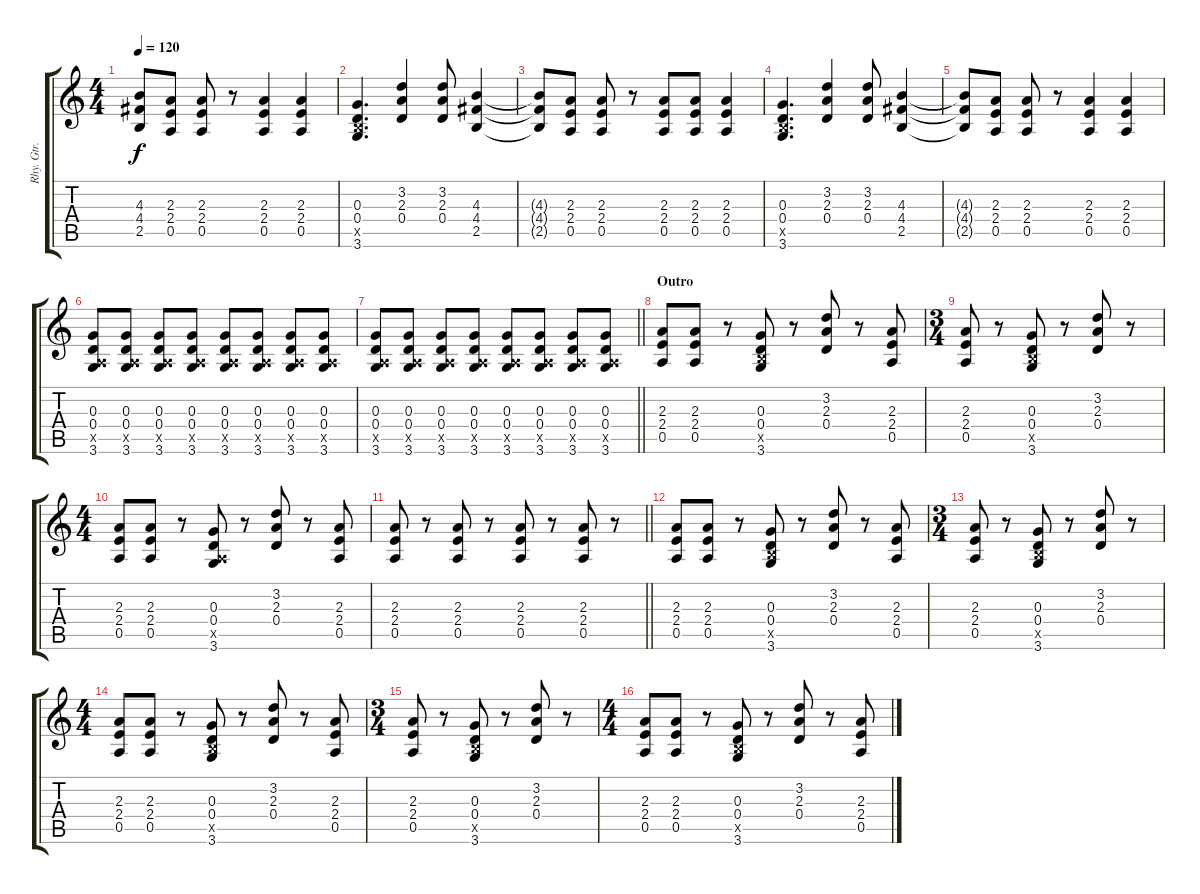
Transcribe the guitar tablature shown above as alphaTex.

\track ("Rhy. Gtr. 2" "Rhy. Gtr. ") {instrument distortionguitar}
\staff {score tabs}
\tuning (E4 B3 G3 D3 A2 E2) {hide}
\ts (4 4)
\tempo 120
\clef g2
\ks c
(4.3{t} 4.4{t} 2.5{t}).8{dy f} (2.3 2.4 0.5).8 (2.3 2.4 0.5).8 r.8 (2.3 2.4 0.5).4 (2.3 2.4 0.5).4 |
(0.3 0.4 2.5{x} 3.6).4{d} (3.2 2.3 0.4).4 (3.2 2.3 0.4).8 (4.3 4.4 2.5).4 |
(4.3{t} 4.4{t} 2.5{t}).8 (2.3 2.4 0.5).8 (2.3 2.4 0.5).8 r.8 (2.3 2.4 0.5).8 (2.3 2.4 0.5).8 (2.3 2.4 0.5).4 |
(0.3 0.4 2.5{x} 3.6).4{d} (3.2 2.3 0.4).4 (3.2 2.3 0.4).8 (4.3 4.4 2.5).4 |
(4.3{t} 4.4{t} 2.5{t}).8 (2.3 2.4 0.5).8 (2.3 2.4 0.5).8 r.8 (2.3 2.4 0.5).4 (2.3 2.4 0.5).4 |
(0.3 0.4 0.5{x} 3.6).8{volume 2} (0.3 0.4 0.5{x} 3.6).8{volume 6} (0.3 0.4 0.5{x} 3.6).8 (0.3 0.4 0.5{x} 3.6).8 (0.3 0.4 0.5{x} 3.6).8 (0.3 0.4 0.5{x} 3.6).8 (0.3 0.4 0.5{x} 3.6).8 (0.3 0.4 0.5{x} 3.6).8 |
\barLineRight lightlight
(0.3 0.4 0.5{x} 3.6).8 (0.3 0.4 0.5{x} 3.6).8 (0.3 0.4 0.5{x} 3.6).8 (0.3 0.4 0.5{x} 3.6).8 (0.3 0.4 0.5{x} 3.6).8 (0.3 0.4 0.5{x} 3.6).8 (0.3 0.4 0.5{x} 3.6).8 (0.3 0.4 0.5{x} 3.6).8 |
\section ("" "Outro")
(2.3 2.4 0.5).8{volume 6} (2.3 2.4 0.5).8 r.8 (0.3 0.4 2.5{x} 3.6).8 r.8 (3.2 2.3 0.4).8 r.8 (2.3 2.4 0.5).8 |
\ts (3 4)
(2.3 2.4 0.5).8 r.8 (0.3 0.4 2.5{x} 3.6).8 r.8 (3.2 2.3 0.4).8 r.8 |
\ts (4 4)
(2.3 2.4 0.5).8 (2.3 2.4 0.5).8 r.8 (0.3 0.4 0.5{x} 3.6).8 r.8 (3.2 2.3 0.4).8 r.8 (2.3 2.4 0.5).8 |
\barLineRight lightlight
(2.3 2.4 0.5).8 r.8 (2.3 2.4 0.5).8 r.8 (2.3 2.4 0.5).8 r.8 (2.3 2.4 0.5).8 r.8 |
\section ("" "")
(2.3 2.4 0.5).8 (2.3 2.4 0.5).8 r.8 (0.3 0.4 2.5{x} 3.6).8 r.8 (3.2 2.3 0.4).8 r.8 (2.3 2.4 0.5).8 |
\ts (3 4)
(2.3 2.4 0.5).8 r.8 (0.3 0.4 2.5{x} 3.6).8 r.8 (3.2 2.3 0.4).8 r.8 |
\ts (4 4)
(2.3 2.4 0.5).8 (2.3 2.4 0.5).8 r.8 (0.3 0.4 2.5{x} 3.6).8 r.8 (3.2 2.3 0.4).8 r.8 (2.3 2.4 0.5).8 |
\ts (3 4)
(2.3 2.4 0.5).8 r.8 (0.3 0.4 2.5{x} 3.6).8 r.8 (3.2 2.3 0.4).8 r.8 |
\ts (4 4)
(2.3 2.4 0.5).8 (2.3 2.4 0.5).8 r.8 (0.3 0.4 2.5{x} 3.6).8 r.8 (3.2 2.3 0.4).8 r.8 (2.3 2.4 0.5).8
